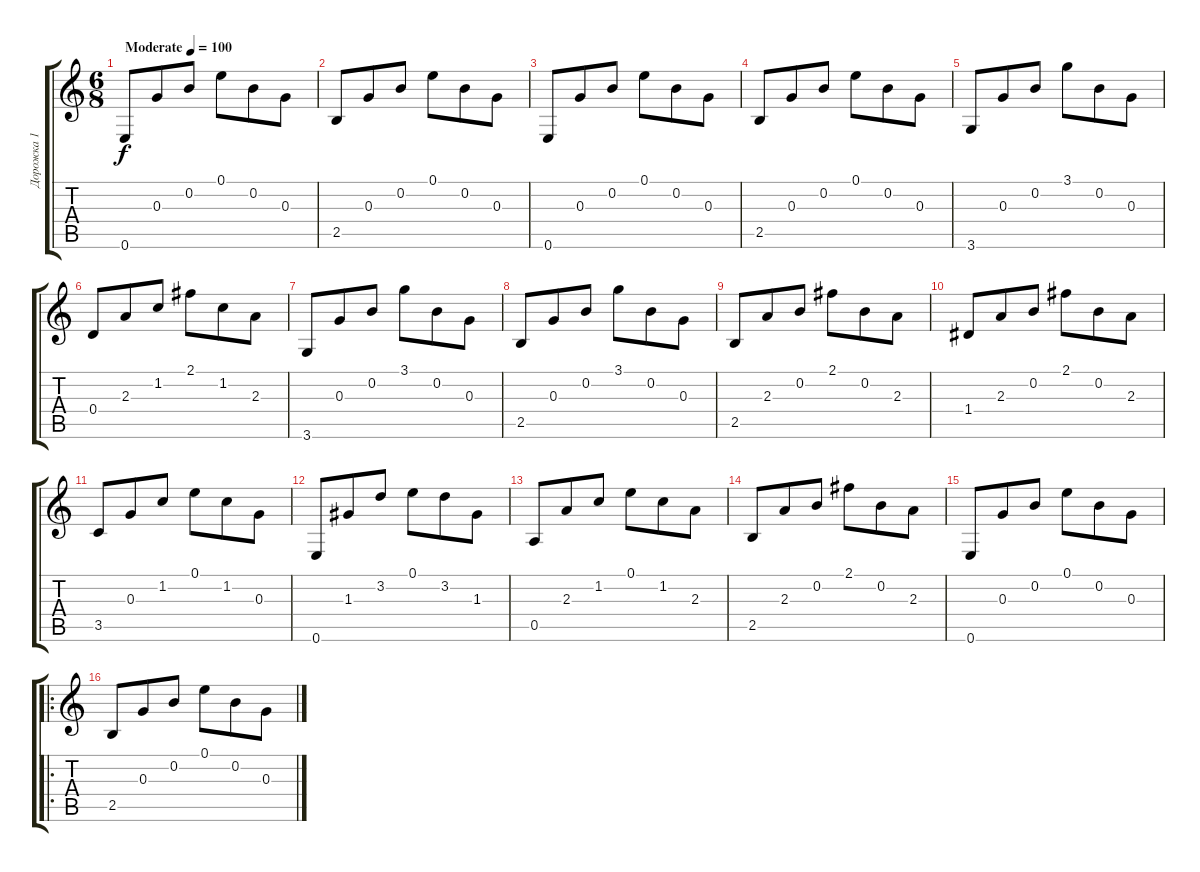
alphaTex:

\track ("Дорожка 1" "Дорожка 1") {instrument acousticguitarsteel}
\staff {score tabs}
\tuning (E4 B3 G3 D3 A2 E2) {hide}
\ts (6 8)
\tempo (100 "Moderate")
\clef g2
\ks c
0.6.8{dy f instrument acousticguitarsteel} 0.3.8 0.2.8 0.1.8 0.2.8 0.3.8 |
2.5.8 0.3.8 0.2.8 0.1.8 0.2.8 0.3.8 |
0.6.8 0.3.8 0.2.8 0.1.8 0.2.8 0.3.8 |
2.5.8 0.3.8 0.2.8 0.1.8 0.2.8 0.3.8 |
3.6.8 0.3.8 0.2.8 3.1.8 0.2.8 0.3.8 |
0.4.8 2.3.8 1.2.8 2.1.8 1.2.8 2.3.8 |
3.6.8 0.3.8 0.2.8 3.1.8 0.2.8 0.3.8 |
2.5.8 0.3.8 0.2.8 3.1.8 0.2.8 0.3.8 |
2.5.8 2.3.8 0.2.8 2.1.8 0.2.8 2.3.8 |
1.4.8 2.3.8 0.2.8 2.1.8 0.2.8 2.3.8 |
3.5.8 0.3.8 1.2.8 0.1.8 1.2.8 0.3.8 |
0.6.8 1.3.8 3.2.8 0.1.8 3.2.8 1.3.8 |
0.5.8 2.3.8 1.2.8 0.1.8 1.2.8 2.3.8 |
2.5.8 2.3.8 0.2.8 2.1.8 0.2.8 2.3.8 |
0.6.8 0.3.8 0.2.8 0.1.8 0.2.8 0.3.8 |
\ro
2.5.8 0.3.8 0.2.8 0.1.8 0.2.8 0.3.8
